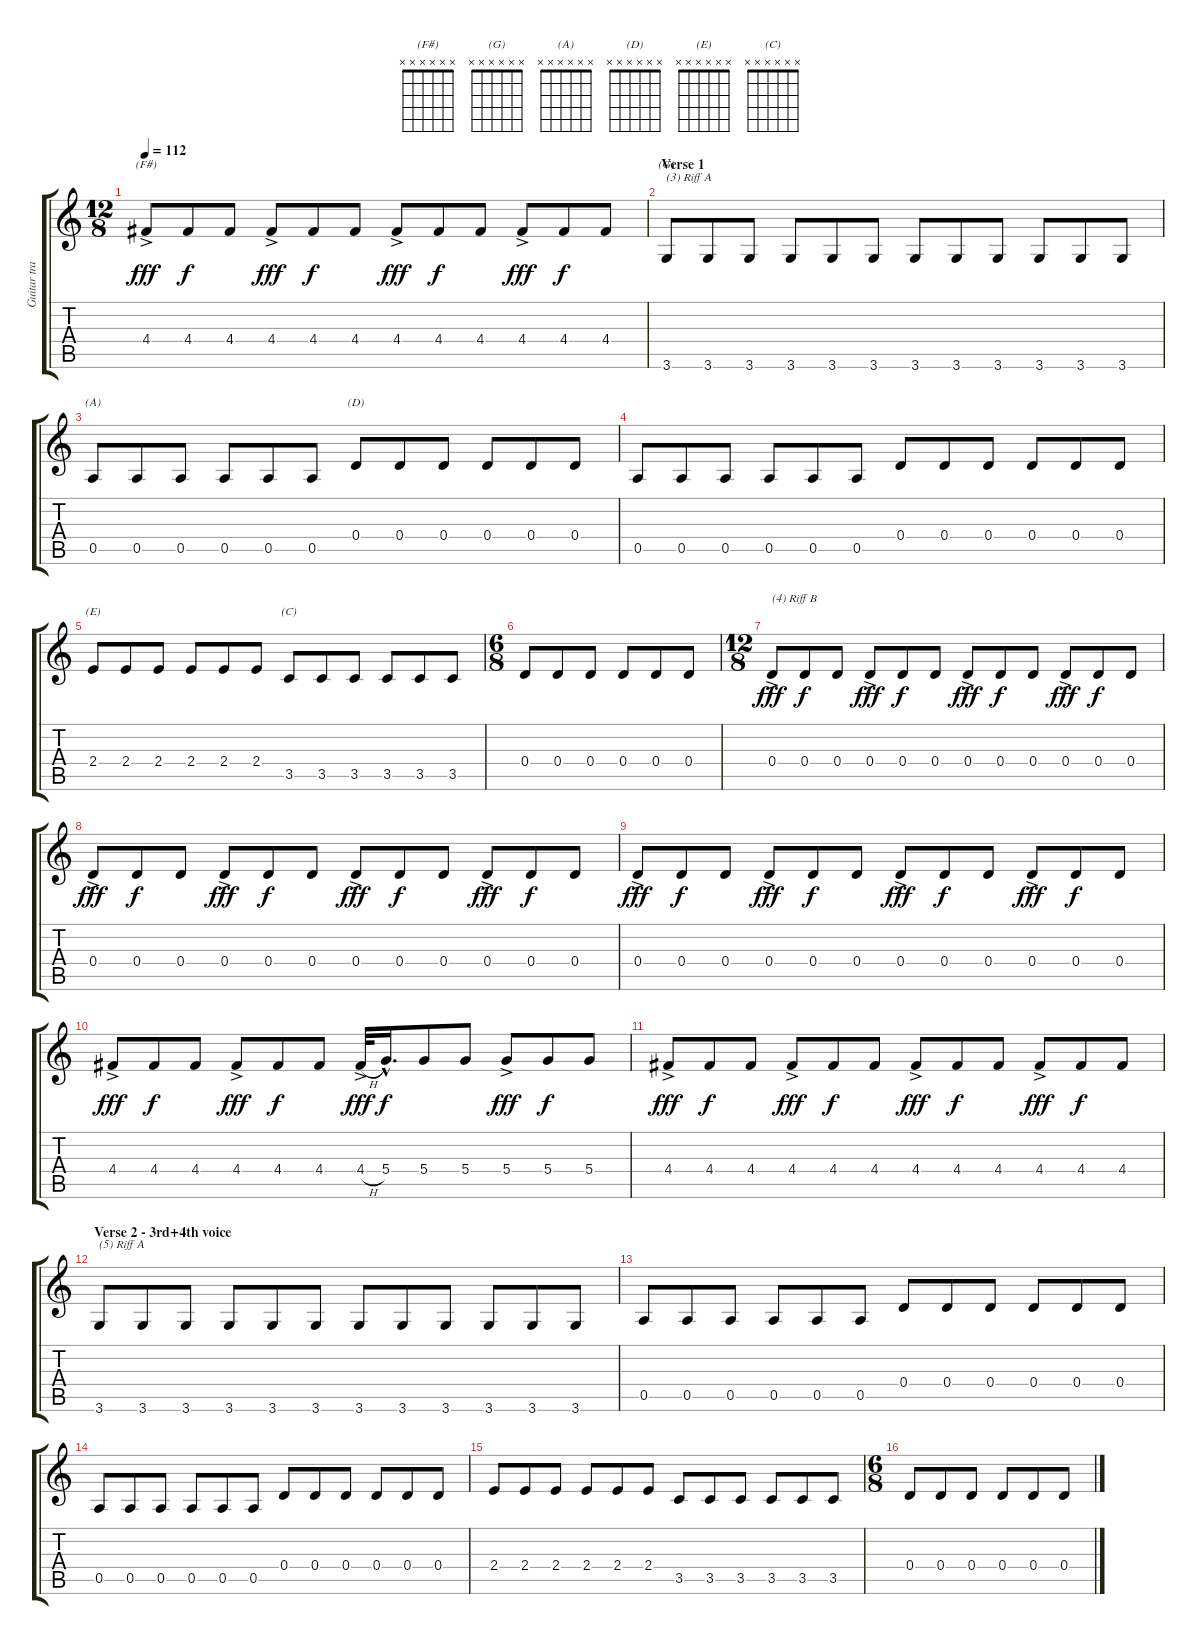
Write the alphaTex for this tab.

\track ("Guitar track 2  - muted clean, right" "Guitar tra") {instrument electricguitarmuted}
\staff {score tabs}
\tuning (E4 B3 G3 D3 A2 E2) {hide}
\chord ("(F#)" x x x x x x)
\chord ("(G)" x x x x x x)
\chord ("(A)" x x x x x x)
\chord ("(D)" x x x x x x)
\chord ("(E)" x x x x x x)
\chord ("(C)" x x x x x x)
\ts (12 8)
\tempo 112
\clef g2
\ks c
4.4{ac}.8{ch "(F#)" dy fff} 4.4.8{dy f} 4.4.8 4.4{ac}.8{dy fff} 4.4.8{dy f} 4.4.8 4.4{ac}.8{dy fff} 4.4.8{dy f} 4.4.8 4.4{ac}.8{dy fff} 4.4.8{dy f} 4.4.8 |
\section ("" "Verse 1")
3.6.8{ch "(G)" txt "(3) Riff A"} 3.6.8 3.6.8 3.6.8 3.6.8 3.6.8 3.6.8 3.6.8 3.6.8 3.6.8 3.6.8 3.6.8 |
0.5.8{ch "(A)"} 0.5.8 0.5.8 0.5.8 0.5.8 0.5.8 0.4.8{ch "(D)"} 0.4.8 0.4.8 0.4.8 0.4.8 0.4.8 |
0.5.8 0.5.8 0.5.8 0.5.8 0.5.8 0.5.8 0.4.8 0.4.8 0.4.8 0.4.8 0.4.8 0.4.8 |
2.4.8{ch "(E)"} 2.4.8 2.4.8 2.4.8 2.4.8 2.4.8 3.5.8{ch "(C)"} 3.5.8 3.5.8 3.5.8 3.5.8 3.5.8 |
\ts (6 8)
0.4.8 0.4.8 0.4.8 0.4.8 0.4.8 0.4.8 |
\ts (12 8)
0.4{ac}.8{txt "(4) Riff B" dy fff} 0.4.8{dy f} 0.4.8 0.4{ac}.8{dy fff} 0.4.8{dy f} 0.4.8 0.4{ac}.8{dy fff} 0.4.8{dy f} 0.4.8 0.4{ac}.8{dy fff} 0.4.8{dy f} 0.4.8 |
0.4{ac}.8{dy fff} 0.4.8{dy f} 0.4.8 0.4{ac}.8{dy fff} 0.4.8{dy f} 0.4.8 0.4{ac}.8{dy fff} 0.4.8{dy f} 0.4.8 0.4{ac}.8{dy fff} 0.4.8{dy f} 0.4.8 |
0.4{ac}.8{dy fff} 0.4.8{dy f} 0.4.8 0.4{ac}.8{dy fff} 0.4.8{dy f} 0.4.8 0.4{ac}.8{dy fff} 0.4.8{dy f} 0.4.8 0.4{ac}.8{dy fff} 0.4.8{dy f} 0.4.8 |
4.4{ac}.8{dy fff} 4.4.8{dy f} 4.4.8 4.4{ac}.8{dy fff} 4.4.8{dy f} 4.4.8 4.4{h ac}.32{dy fff} 5.4{hac}.16{d dy f} 5.4.8 5.4.8 5.4{ac}.8{dy fff} 5.4.8{dy f} 5.4.8 |
4.4{ac}.8{dy fff} 4.4.8{dy f} 4.4.8 4.4{ac}.8{dy fff} 4.4.8{dy f} 4.4.8 4.4{ac}.8{dy fff} 4.4.8{dy f} 4.4.8 4.4{ac}.8{dy fff} 4.4.8{dy f} 4.4.8 |
\section ("" "Verse 2 - 3rd+4th voice")
3.6.8{txt "(5) Riff A"} 3.6.8 3.6.8 3.6.8 3.6.8 3.6.8 3.6.8 3.6.8 3.6.8 3.6.8 3.6.8 3.6.8 |
0.5.8 0.5.8 0.5.8 0.5.8 0.5.8 0.5.8 0.4.8 0.4.8 0.4.8 0.4.8 0.4.8 0.4.8 |
0.5.8 0.5.8 0.5.8 0.5.8 0.5.8 0.5.8 0.4.8 0.4.8 0.4.8 0.4.8 0.4.8 0.4.8 |
2.4.8 2.4.8 2.4.8 2.4.8 2.4.8 2.4.8 3.5.8 3.5.8 3.5.8 3.5.8 3.5.8 3.5.8 |
\ts (6 8)
0.4.8 0.4.8 0.4.8 0.4.8 0.4.8 0.4.8
